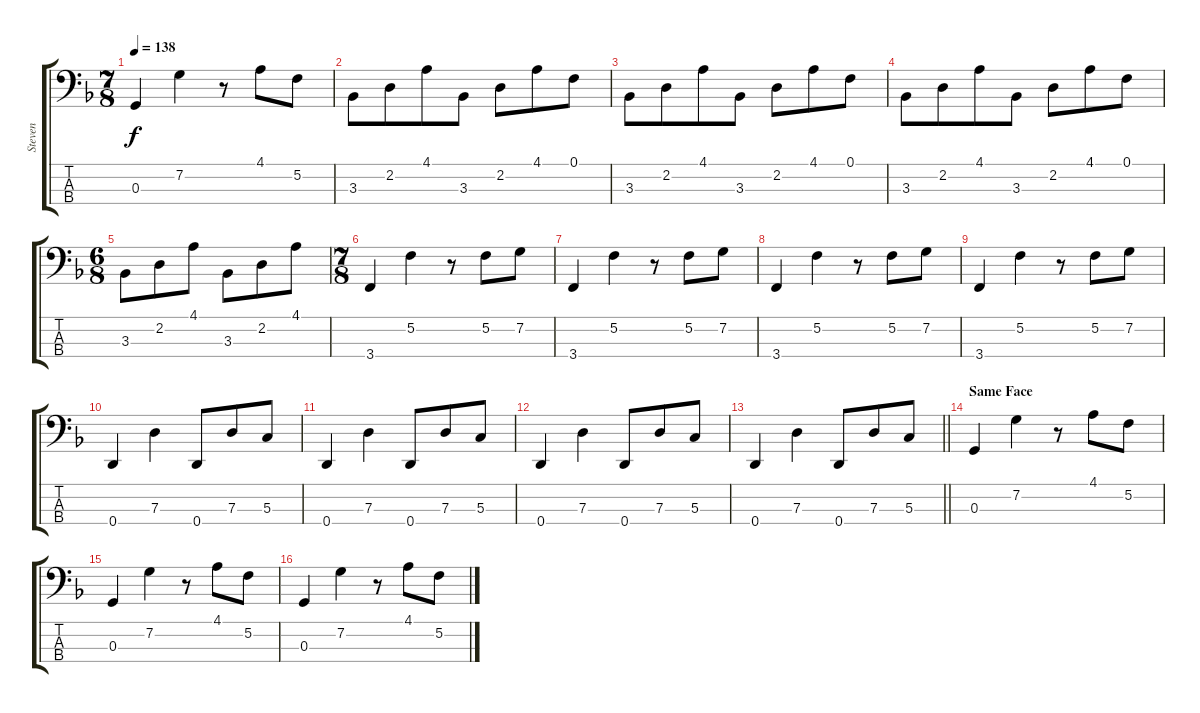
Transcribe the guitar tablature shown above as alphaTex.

\track ("Steven" "Steven") {instrument electricbasspick}
\staff {score tabs}
\tuning (F2 C2 G1 D1) {hide}
\ts (7 8)
\tempo 138
\clef f4
\ks f
0.3.4{dy f} 7.2.4 r.8 4.1.8 5.2.8 |
3.3.8 2.2.8 4.1.8 3.3.8 2.2.8 4.1.8 0.1.8 |
3.3.8 2.2.8 4.1.8 3.3.8 2.2.8 4.1.8 0.1.8 |
3.3.8 2.2.8 4.1.8 3.3.8 2.2.8 4.1.8 0.1.8 |
\ts (6 8)
3.3.8 2.2.8 4.1.8 3.3.8 2.2.8 4.1.8 |
\ts (7 8)
3.4.4 5.2.4 r.8 5.2.8 7.2.8 |
3.4.4 5.2.4 r.8 5.2.8 7.2.8 |
3.4.4 5.2.4 r.8 5.2.8 7.2.8 |
3.4.4 5.2.4 r.8 5.2.8 7.2.8 |
0.4.4 7.3.4 0.4.8 7.3.8 5.3.8 |
0.4.4 7.3.4 0.4.8 7.3.8 5.3.8 |
0.4.4 7.3.4 0.4.8 7.3.8 5.3.8 |
\barLineRight lightlight
0.4.4 7.3.4 0.4.8 7.3.8 5.3.8 |
\section ("" "Same Face")
0.3.4 7.2.4 r.8 4.1.8 5.2.8 |
0.3.4 7.2.4 r.8 4.1.8 5.2.8 |
0.3.4 7.2.4 r.8 4.1.8 5.2.8
